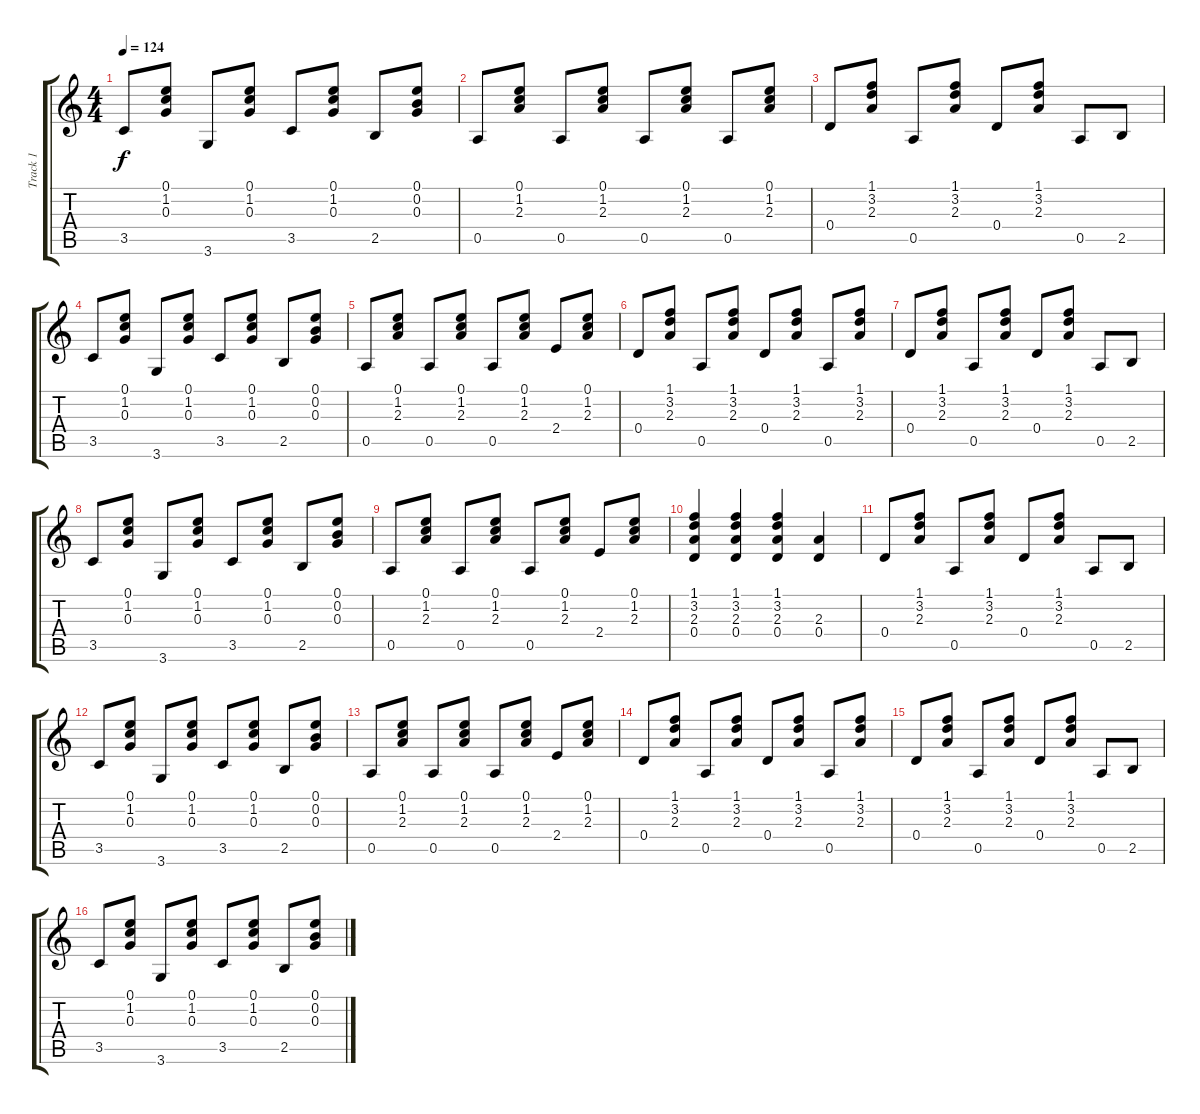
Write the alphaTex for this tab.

\track ("Track 1" "Track 1") {instrument acousticguitarnylon}
\staff {score tabs}
\tuning (E4 B3 G3 D3 A2 E2) {hide}
\ts (4 4)
\tempo 124
\clef g2
\ks c
3.5.8{dy f} (0.1 1.2 0.3).8 3.6.8 (0.1 1.2 0.3).8 3.5.8 (0.1 1.2 0.3).8 2.5.8 (0.1 0.2 0.3).8 |
0.5.8 (0.1 1.2 2.3).8 0.5.8 (0.1 1.2 2.3).8 0.5.8 (0.1 1.2 2.3).8 0.5.8 (0.1 1.2 2.3).8 |
0.4.8 (1.1 3.2 2.3).8 0.5.8 (1.1 3.2 2.3).8 0.4.8 (1.1 3.2 2.3).8 0.5.8 2.5.8 |
3.5.8 (0.1 1.2 0.3).8 3.6.8 (0.1 1.2 0.3).8 3.5.8 (0.1 1.2 0.3).8 2.5.8 (0.1 0.2 0.3).8 |
0.5.8 (0.1 1.2 2.3).8 0.5.8 (0.1 1.2 2.3).8 0.5.8 (0.1 1.2 2.3).8 2.4.8 (0.1 1.2 2.3).8 |
0.4.8 (1.1 3.2 2.3).8 0.5.8 (1.1 3.2 2.3).8 0.4.8 (1.1 3.2 2.3).8 0.5.8 (1.1 3.2 2.3).8 |
0.4.8 (1.1 3.2 2.3).8 0.5.8 (1.1 3.2 2.3).8 0.4.8 (1.1 3.2 2.3).8 0.5.8 2.5.8 |
3.5.8 (0.1 1.2 0.3).8 3.6.8 (0.1 1.2 0.3).8 3.5.8 (0.1 1.2 0.3).8 2.5.8 (0.1 0.2 0.3).8 |
0.5.8 (0.1 1.2 2.3).8 0.5.8 (0.1 1.2 2.3).8 0.5.8 (0.1 1.2 2.3).8 2.4.8 (0.1 1.2 2.3).8 |
(1.1 3.2 2.3 0.4).4 (1.1 3.2 2.3 0.4).4 (1.1 3.2 2.3 0.4).4 (2.3 0.4).4 |
0.4.8 (1.1 3.2 2.3).8 0.5.8 (1.1 3.2 2.3).8 0.4.8 (1.1 3.2 2.3).8 0.5.8 2.5.8 |
3.5.8 (0.1 1.2 0.3).8 3.6.8 (0.1 1.2 0.3).8 3.5.8 (0.1 1.2 0.3).8 2.5.8 (0.1 0.2 0.3).8 |
0.5.8 (0.1 1.2 2.3).8 0.5.8 (0.1 1.2 2.3).8 0.5.8 (0.1 1.2 2.3).8 2.4.8 (0.1 1.2 2.3).8 |
0.4.8 (1.1 3.2 2.3).8 0.5.8 (1.1 3.2 2.3).8 0.4.8 (1.1 3.2 2.3).8 0.5.8 (1.1 3.2 2.3).8 |
0.4.8 (1.1 3.2 2.3).8 0.5.8 (1.1 3.2 2.3).8 0.4.8 (1.1 3.2 2.3).8 0.5.8 2.5.8 |
3.5.8 (0.1 1.2 0.3).8 3.6.8 (0.1 1.2 0.3).8 3.5.8 (0.1 1.2 0.3).8 2.5.8 (0.1 0.2 0.3).8
